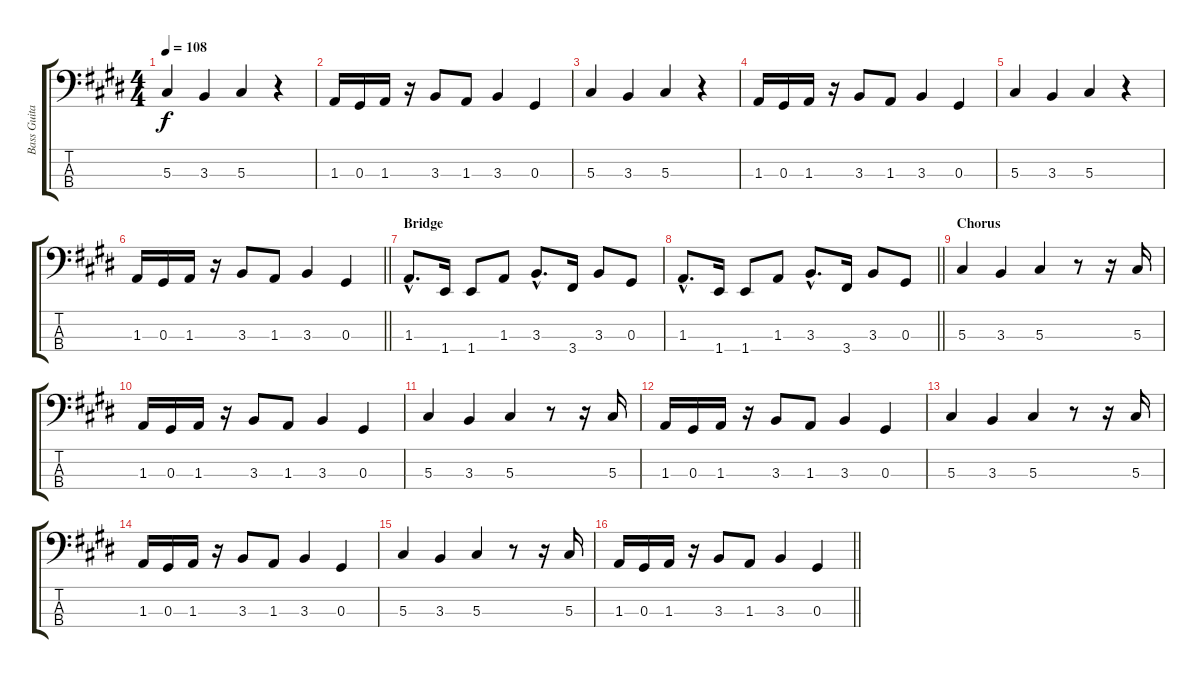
\track ("Bass Guitar" "Bass Guita") {instrument electricbassfinger}
\staff {score tabs}
\tuning (Gb2 Db2 Ab1 Eb1) {hide}
\ts (4 4)
\tempo 108
\clef f4
\ks e
5.3.4{dy f} 3.3.4 5.3.4 r.4 |
1.3.16 0.3.16 1.3.16 r.16 3.3.8 1.3.8 3.3.4 0.3.4 |
5.3.4 3.3.4 5.3.4 r.4 |
1.3.16 0.3.16 1.3.16 r.16 3.3.8 1.3.8 3.3.4 0.3.4 |
5.3.4 3.3.4 5.3.4 r.4 |
\barLineRight lightlight
1.3.16 0.3.16 1.3.16 r.16 3.3.8 1.3.8 3.3.4 0.3.4 |
\section ("" "Bridge")
1.3{hac}.8{d} 1.4.16 1.4.8 1.3.8 3.3{hac}.8{d} 3.4.16 3.3.8 0.3.8 |
\barLineRight lightlight
1.3{hac}.8{d} 1.4.16 1.4.8 1.3.8 3.3{hac}.8{d} 3.4.16 3.3.8 0.3.8 |
\section ("" "Chorus")
5.3.4 3.3.4 5.3.4 r.8 r.16 5.3.16 |
1.3.16 0.3.16 1.3.16 r.16 3.3.8 1.3.8 3.3.4 0.3.4 |
5.3.4 3.3.4 5.3.4 r.8 r.16 5.3.16 |
1.3.16 0.3.16 1.3.16 r.16 3.3.8 1.3.8 3.3.4 0.3.4 |
5.3.4 3.3.4 5.3.4 r.8 r.16 5.3.16 |
1.3.16 0.3.16 1.3.16 r.16 3.3.8 1.3.8 3.3.4 0.3.4 |
5.3.4 3.3.4 5.3.4 r.8 r.16 5.3.16 |
\barLineRight lightlight
1.3.16 0.3.16 1.3.16 r.16 3.3.8 1.3.8 3.3.4 0.3.4
